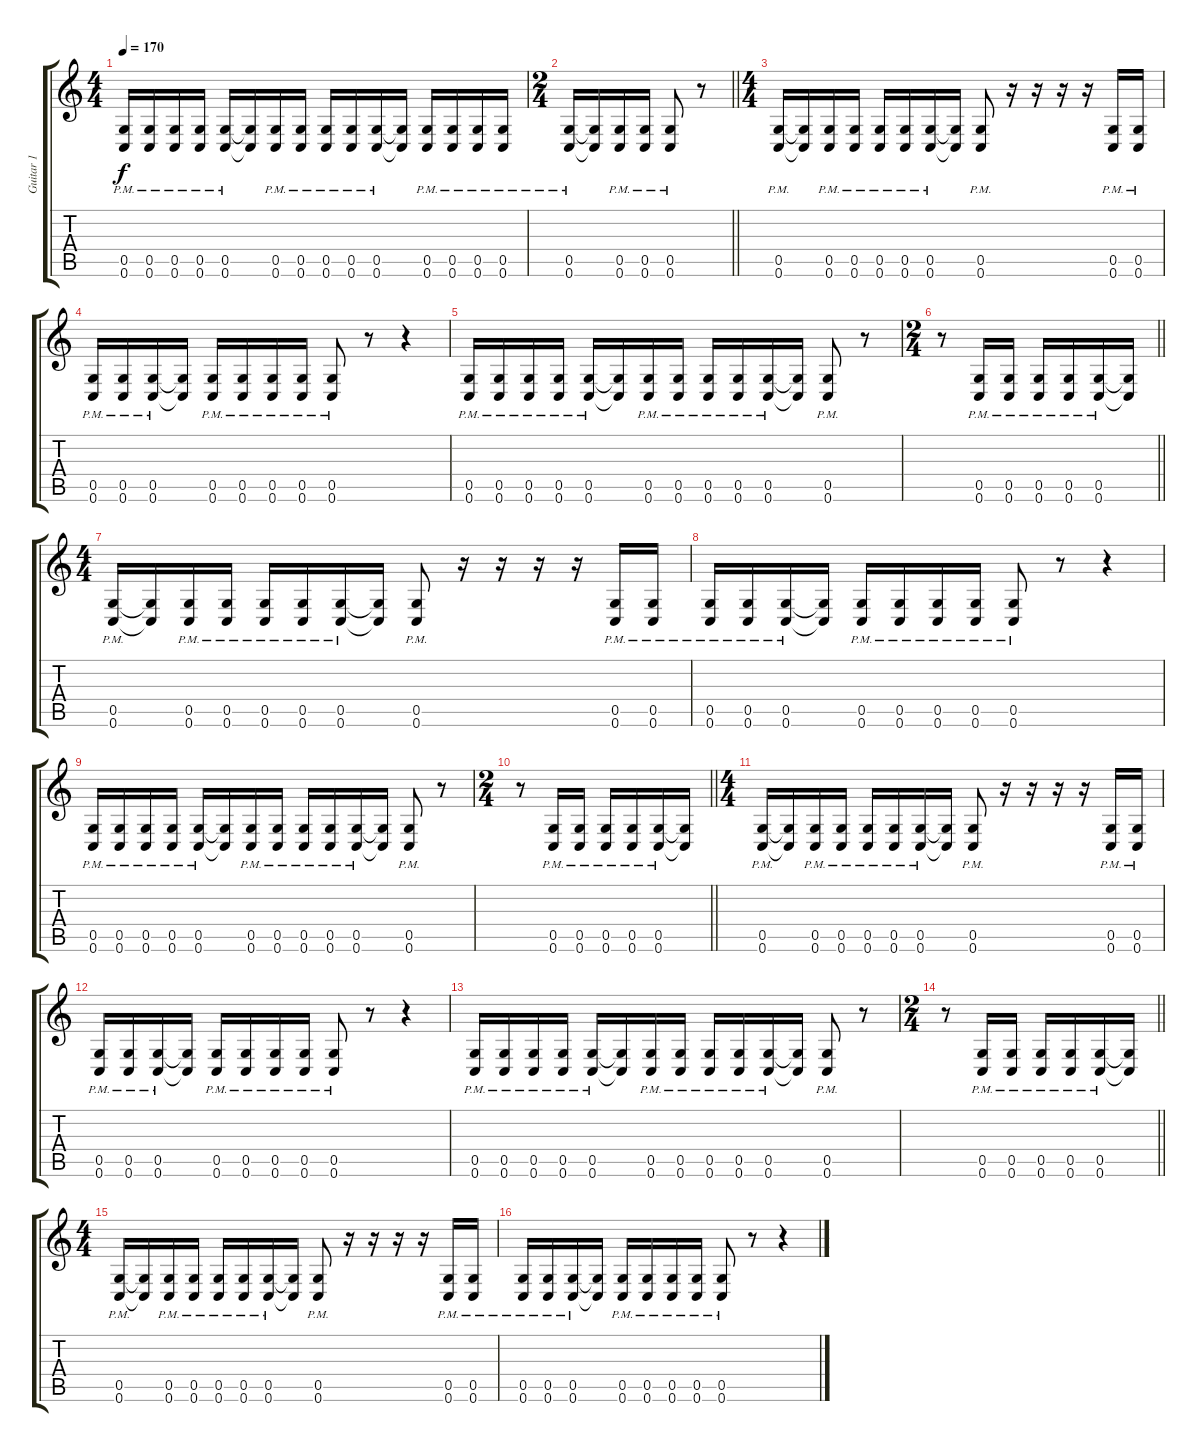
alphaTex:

\track ("Guitar 1" "Guitar 1") {instrument distortionguitar}
\staff {score tabs}
\tuning (D4 A3 F3 C3 G2 C2) {hide}
\ts (4 4)
\tempo 170
\clef g2
\ks c
(0.5{pm} 0.6{pm}).16{dy f} (0.5{pm} 0.6{pm}).16 (0.5{pm} 0.6{pm}).16 (0.5{pm} 0.6{pm}).16 (0.5{pm} 0.6{pm}).16 (0.5{t} 0.6{t}).16 (0.5{pm} 0.6{pm}).16 (0.5{pm} 0.6{pm}).16 (0.5{pm} 0.6{pm}).16 (0.5{pm} 0.6{pm}).16 (0.5{pm} 0.6{pm}).16 (0.5{t} 0.6{t}).16 (0.5{pm} 0.6{pm}).16 (0.5{pm} 0.6{pm}).16 (0.5{pm} 0.6{pm}).16 (0.5{pm} 0.6{pm}).16 |
\ts (2 4)
\barLineRight lightlight
(0.5{pm} 0.6{pm}).16 (0.5{t} 0.6{t}).16 (0.5{pm} 0.6{pm}).16 (0.5{pm} 0.6{pm}).16 (0.5{pm} 0.6{pm}).8 r.8 |
\ts (4 4)
(0.5{pm} 0.6{pm}).16 (0.5{t} 0.6{t}).16 (0.5{pm} 0.6{pm}).16 (0.5{pm} 0.6{pm}).16 (0.5{pm} 0.6{pm}).16 (0.5{pm} 0.6{pm}).16 (0.5{pm} 0.6{pm}).16 (0.5{t} 0.6{t}).16 (0.5{pm} 0.6{pm}).8 r.16 r.16 r.16 r.16 (0.5{pm} 0.6{pm}).16 (0.5{pm} 0.6{pm}).16 |
(0.5{pm} 0.6{pm}).16 (0.5{pm} 0.6{pm}).16 (0.5{pm} 0.6{pm}).16 (0.5{t} 0.6{t}).16 (0.5{pm} 0.6{pm}).16 (0.5{pm} 0.6{pm}).16 (0.5{pm} 0.6{pm}).16 (0.5{pm} 0.6{pm}).16 (0.5{pm} 0.6{pm}).8 r.8 r.4 |
(0.5{pm} 0.6{pm}).16 (0.5{pm} 0.6{pm}).16 (0.5{pm} 0.6{pm}).16 (0.5{pm} 0.6{pm}).16 (0.5{pm} 0.6{pm}).16 (0.5{t} 0.6{t}).16 (0.5{pm} 0.6{pm}).16 (0.5{pm} 0.6{pm}).16 (0.5{pm} 0.6{pm}).16 (0.5{pm} 0.6{pm}).16 (0.5{pm} 0.6{pm}).16 (0.5{t} 0.6{t}).16 (0.5{pm} 0.6{pm}).8 r.8 |
\ts (2 4)
\barLineRight lightlight
r.8 (0.5{pm} 0.6{pm}).16 (0.5{pm} 0.6{pm}).16 (0.5{pm} 0.6{pm}).16 (0.5{pm} 0.6{pm}).16 (0.5{pm} 0.6{pm}).16 (0.5{t} 0.6{t}).16 |
\ts (4 4)
(0.5{pm} 0.6{pm}).16 (0.5{t} 0.6{t}).16 (0.5{pm} 0.6{pm}).16 (0.5{pm} 0.6{pm}).16 (0.5{pm} 0.6{pm}).16 (0.5{pm} 0.6{pm}).16 (0.5{pm} 0.6{pm}).16 (0.5{t} 0.6{t}).16 (0.5{pm} 0.6{pm}).8 r.16 r.16 r.16 r.16 (0.5{pm} 0.6{pm}).16 (0.5{pm} 0.6{pm}).16 |
(0.5{pm} 0.6{pm}).16 (0.5{pm} 0.6{pm}).16 (0.5{pm} 0.6{pm}).16 (0.5{t} 0.6{t}).16 (0.5{pm} 0.6{pm}).16 (0.5{pm} 0.6{pm}).16 (0.5{pm} 0.6{pm}).16 (0.5{pm} 0.6{pm}).16 (0.5{pm} 0.6{pm}).8 r.8 r.4 |
(0.5{pm} 0.6{pm}).16 (0.5{pm} 0.6{pm}).16 (0.5{pm} 0.6{pm}).16 (0.5{pm} 0.6{pm}).16 (0.5{pm} 0.6{pm}).16 (0.5{t} 0.6{t}).16 (0.5{pm} 0.6{pm}).16 (0.5{pm} 0.6{pm}).16 (0.5{pm} 0.6{pm}).16 (0.5{pm} 0.6{pm}).16 (0.5{pm} 0.6{pm}).16 (0.5{t} 0.6{t}).16 (0.5{pm} 0.6{pm}).8 r.8 |
\ts (2 4)
\barLineRight lightlight
r.8 (0.5{pm} 0.6{pm}).16 (0.5{pm} 0.6{pm}).16 (0.5{pm} 0.6{pm}).16 (0.5{pm} 0.6{pm}).16 (0.5{pm} 0.6{pm}).16 (0.5{t} 0.6{t}).16 |
\ts (4 4)
(0.5{pm} 0.6{pm}).16 (0.5{t} 0.6{t}).16 (0.5{pm} 0.6{pm}).16 (0.5{pm} 0.6{pm}).16 (0.5{pm} 0.6{pm}).16 (0.5{pm} 0.6{pm}).16 (0.5{pm} 0.6{pm}).16 (0.5{t} 0.6{t}).16 (0.5{pm} 0.6{pm}).8 r.16 r.16 r.16 r.16 (0.5{pm} 0.6{pm}).16 (0.5{pm} 0.6{pm}).16 |
(0.5{pm} 0.6{pm}).16 (0.5{pm} 0.6{pm}).16 (0.5{pm} 0.6{pm}).16 (0.5{t} 0.6{t}).16 (0.5{pm} 0.6{pm}).16 (0.5{pm} 0.6{pm}).16 (0.5{pm} 0.6{pm}).16 (0.5{pm} 0.6{pm}).16 (0.5{pm} 0.6{pm}).8 r.8 r.4 |
(0.5{pm} 0.6{pm}).16 (0.5{pm} 0.6{pm}).16 (0.5{pm} 0.6{pm}).16 (0.5{pm} 0.6{pm}).16 (0.5{pm} 0.6{pm}).16 (0.5{t} 0.6{t}).16 (0.5{pm} 0.6{pm}).16 (0.5{pm} 0.6{pm}).16 (0.5{pm} 0.6{pm}).16 (0.5{pm} 0.6{pm}).16 (0.5{pm} 0.6{pm}).16 (0.5{t} 0.6{t}).16 (0.5{pm} 0.6{pm}).8 r.8 |
\ts (2 4)
\barLineRight lightlight
r.8 (0.5{pm} 0.6{pm}).16 (0.5{pm} 0.6{pm}).16 (0.5{pm} 0.6{pm}).16 (0.5{pm} 0.6{pm}).16 (0.5{pm} 0.6{pm}).16 (0.5{t} 0.6{t}).16 |
\ts (4 4)
(0.5{pm} 0.6{pm}).16 (0.5{t} 0.6{t}).16 (0.5{pm} 0.6{pm}).16 (0.5{pm} 0.6{pm}).16 (0.5{pm} 0.6{pm}).16 (0.5{pm} 0.6{pm}).16 (0.5{pm} 0.6{pm}).16 (0.5{t} 0.6{t}).16 (0.5{pm} 0.6{pm}).8 r.16 r.16 r.16 r.16 (0.5{pm} 0.6{pm}).16 (0.5{pm} 0.6{pm}).16 |
(0.5{pm} 0.6{pm}).16 (0.5{pm} 0.6{pm}).16 (0.5{pm} 0.6{pm}).16 (0.5{t} 0.6{t}).16 (0.5{pm} 0.6{pm}).16 (0.5{pm} 0.6{pm}).16 (0.5{pm} 0.6{pm}).16 (0.5{pm} 0.6{pm}).16 (0.5{pm} 0.6{pm}).8 r.8 r.4
